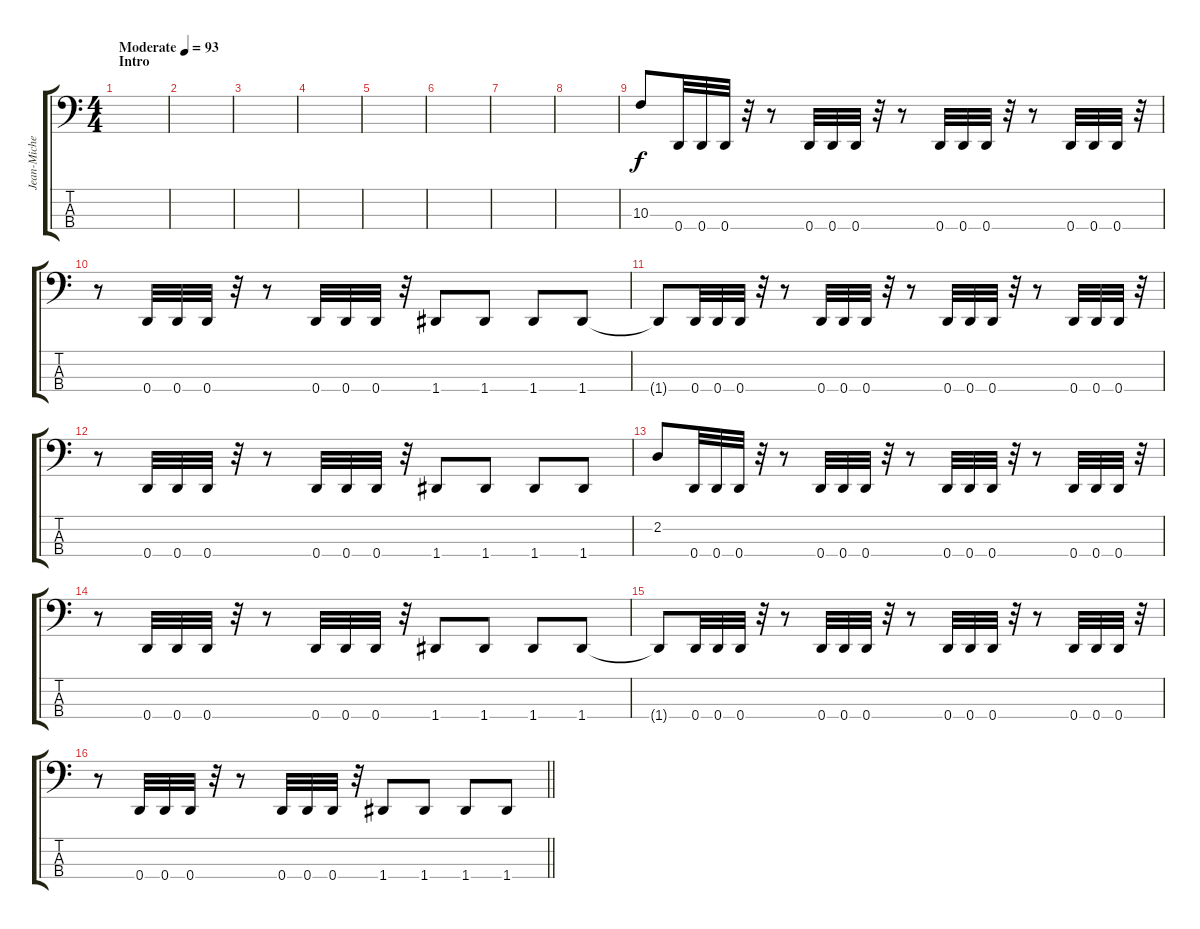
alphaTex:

\track ("Jean-Michel Labadie" "Jean-Miche") {instrument electricbasspick}
\staff {score tabs}
\tuning (F2 C2 G1 D1) {hide}
\ts (4 4)
\section ("" "Intro")
\tempo (93 "Moderate")
\clef f4
\ks c
|
|
|
|
|
|
|
|
10.3.8 0.4.32 0.4.32 0.4.32 r.32 r.8 0.4.32 0.4.32 0.4.32 r.32 r.8 0.4.32 0.4.32 0.4.32 r.32 r.8 0.4.32 0.4.32 0.4.32 r.32 |
r.8 0.4.32 0.4.32 0.4.32 r.32 r.8 0.4.32 0.4.32 0.4.32 r.32 1.4.8 1.4.8 1.4.8 1.4.8 |
1.4{t}.8 0.4.32 0.4.32 0.4.32 r.32 r.8 0.4.32 0.4.32 0.4.32 r.32 r.8 0.4.32 0.4.32 0.4.32 r.32 r.8 0.4.32 0.4.32 0.4.32 r.32 |
r.8 0.4.32 0.4.32 0.4.32 r.32 r.8 0.4.32 0.4.32 0.4.32 r.32 1.4.8 1.4.8 1.4.8 1.4.8 |
2.2.8 0.4.32 0.4.32 0.4.32 r.32 r.8 0.4.32 0.4.32 0.4.32 r.32 r.8 0.4.32 0.4.32 0.4.32 r.32 r.8 0.4.32 0.4.32 0.4.32 r.32 |
r.8 0.4.32 0.4.32 0.4.32 r.32 r.8 0.4.32 0.4.32 0.4.32 r.32 1.4.8 1.4.8 1.4.8 1.4.8 |
1.4{t}.8 0.4.32 0.4.32 0.4.32 r.32 r.8 0.4.32 0.4.32 0.4.32 r.32 r.8 0.4.32 0.4.32 0.4.32 r.32 r.8 0.4.32 0.4.32 0.4.32 r.32 |
\barLineRight lightlight
r.8 0.4.32 0.4.32 0.4.32 r.32 r.8 0.4.32 0.4.32 0.4.32 r.32 1.4.8 1.4.8 1.4.8 1.4.8
